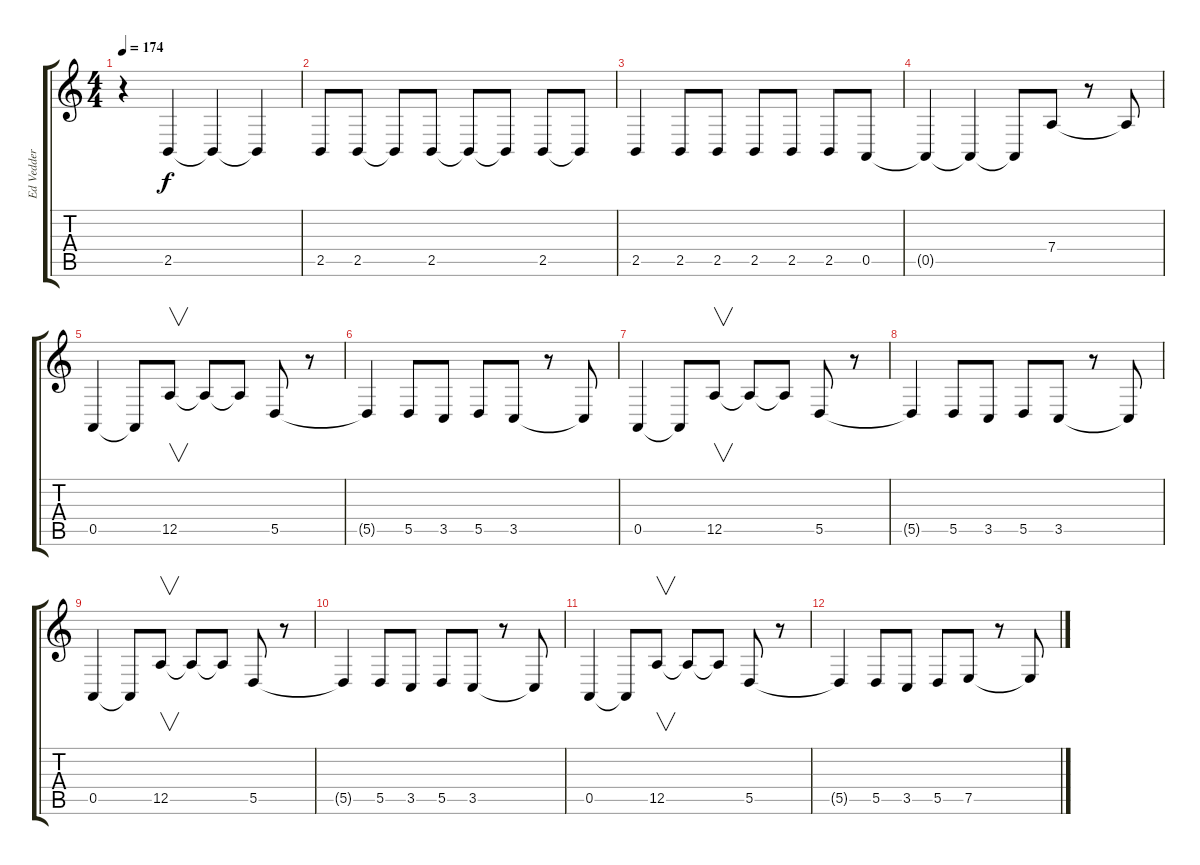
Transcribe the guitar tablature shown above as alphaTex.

\track ("Ed Vedder" "Ed Vedder") {instrument shanai}
\staff {score tabs}
\tuning (E4 B3 G3 D3 A2 E2) {hide}
\ts (4 4)
\tempo 174
\clef g2
\ks c
r.4{dy f} 2.5.4 2.5{t}.4 2.5{t}.4 |
2.5.8 2.5.8 2.5{t}.8 2.5.8 2.5{t}.8 2.5{t}.8 2.5.8 2.5{t}.8 |
2.5.4 2.5.8 2.5.8 2.5.8 2.5.8 2.5.8 0.5.8 |
0.5{t}.4 0.5{t}.4 0.5{t}.8 7.4.8 r.8 7.4{t}.8 |
0.5.4 0.5{t}.8 12.5.8{v} 12.5{t}.8 12.5{t}.8 5.5.8 r.8 |
5.5{t}.4 5.5.8 3.5.8 5.5.8 3.5.8 r.8 3.5{t}.8 |
0.5.4 0.5{t}.8 12.5.8{v} 12.5{t}.8 12.5{t}.8 5.5.8 r.8 |
5.5{t}.4 5.5.8 3.5.8 5.5.8 3.5.8 r.8 3.5{t}.8 |
0.5.4 0.5{t}.8 12.5.8{v} 12.5{t}.8 12.5{t}.8 5.5.8 r.8 |
5.5{t}.4 5.5.8 3.5.8 5.5.8 3.5.8 r.8 3.5{t}.8 |
0.5.4 0.5{t}.8 12.5.8{v} 12.5{t}.8 12.5{t}.8 5.5.8 r.8 |
5.5{t}.4 5.5.8 3.5.8 5.5.8 7.5.8 r.8 7.5{t}.8
